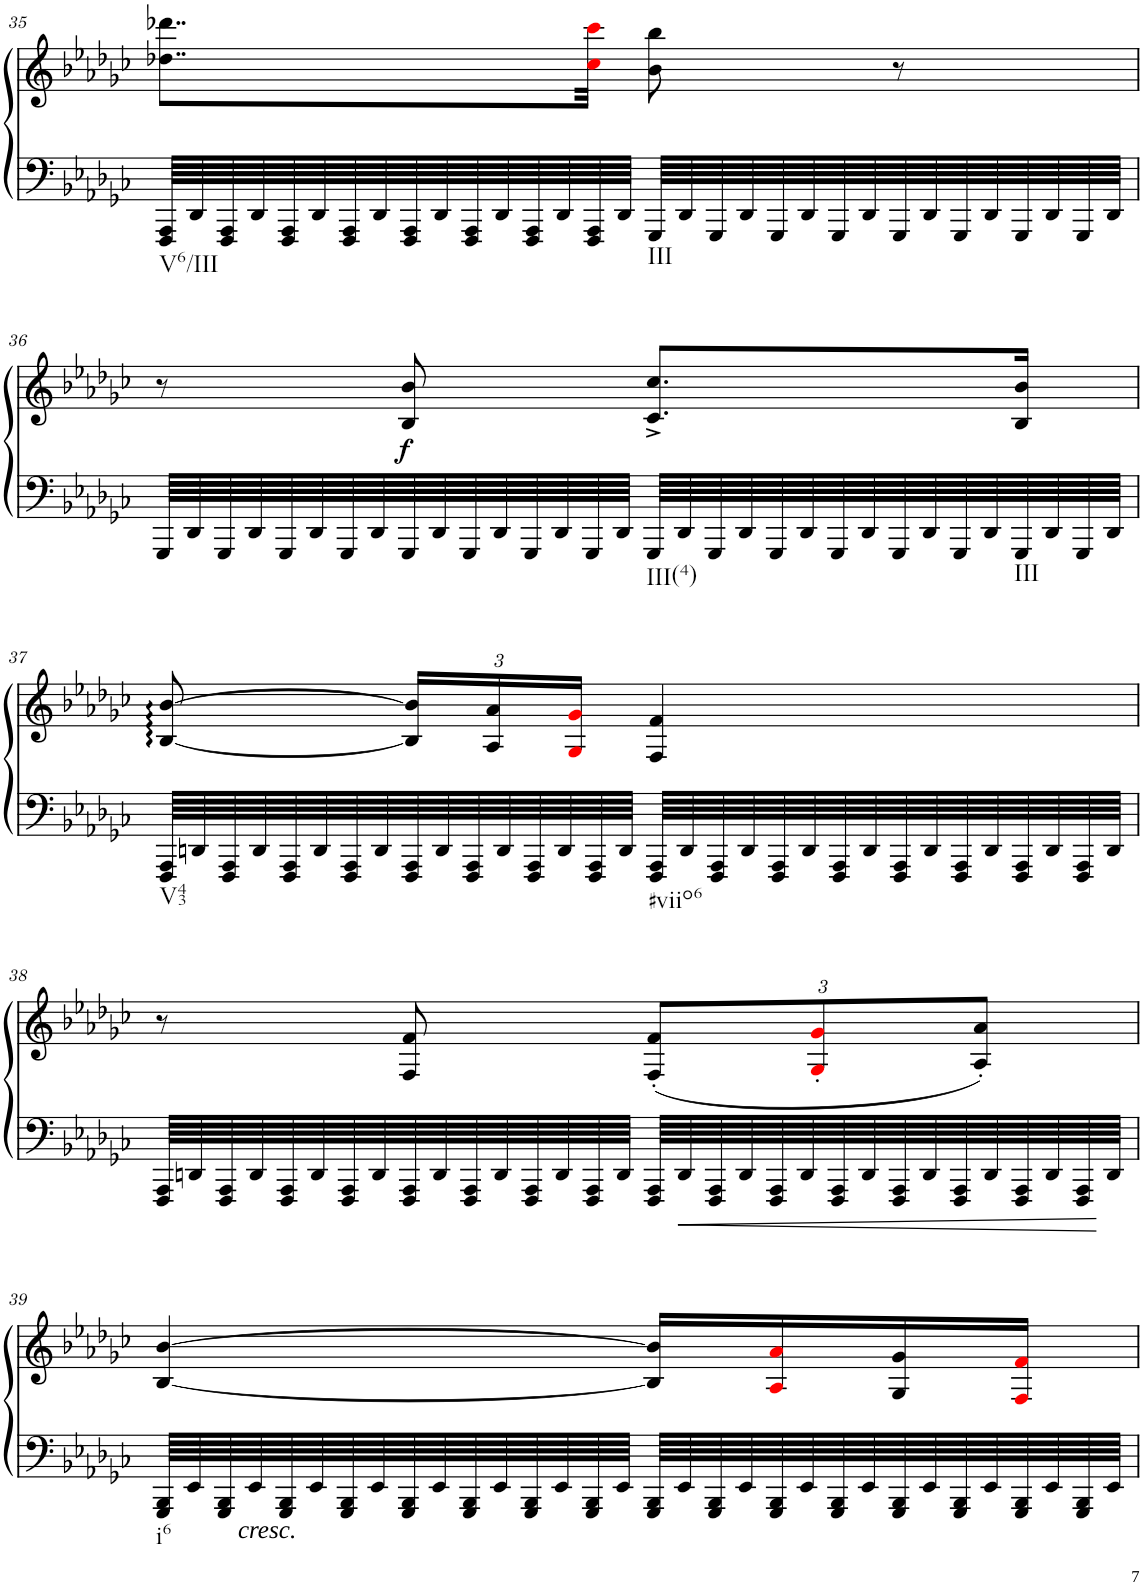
**kern	**kern	**dynam
*part1	*part1	*part1
*staff2	*staff1	*staff1/2
*I"Piano	*	*
*I'Pno.	*	*
!!LO:PB:g=z
*clefF4	*clefG2	*
*k[b-e-a-d-g-c-]	*k[b-e-a-d-g-c-]	*
*G-:	*G-:	*
*M2/4	*M2/4	*
=35	=35	=35
!LO:TX:b:t=V6/III	!	!
64FFF/ 64AAA-/LLLL	8..dd-X\ 8..ddd-X\L	.
64DD-/	.	.
64FFF/ 64AAA-/	.	.
64DD-/	.	.
64FFF/ 64AAA-/	.	.
64DD-/	.	.
64FFF/ 64AAA-/	.	.
64DD-/	.	.
64FFF/ 64AAA-/	.	.
64DD-/	.	.
64FFF/ 64AAA-/	.	.
64DD-/	.	.
64FFF/ 64AAA-/	.	.
64DD-/	.	.
64FFF/ 64AAA-/	32cc-i\ 32ccc-i\Jkk	.
64DD-/JJJJ	.	.
!LO:TX:b:t=III	!	!
64GGG-/LLLL	8b-\ 8bb-\	.
64DD-/	.	.
64GGG-/	.	.
64DD-/	.	.
64GGG-/	.	.
64DD-/	.	.
64GGG-/	.	.
64DD-/	.	.
64GGG-/	8r	.
64DD-/	.	.
64GGG-/	.	.
64DD-/	.	.
64GGG-/	.	.
64DD-/	.	.
64GGG-/	.	.
64DD-/JJJJ	.	.
!!LO:LB:g=z
=36	=36	=36
64GGG-/LLLL	8r	.
64DD-/	.	.
64GGG-/	.	.
64DD-/	.	.
64GGG-/	.	.
64DD-/	.	.
64GGG-/	.	.
64DD-/	.	.
!	!	!LO:DY:b
64GGG-/	8B-/ 8b-/	f
64DD-/	.	.
64GGG-/	.	.
64DD-/	.	.
64GGG-/	.	.
64DD-/	.	.
64GGG-/	.	.
64DD-/JJJJ	.	.
!LO:TX:b:t=III(4)	!	!
64GGG-/LLLL	8.c-/^ 8.cc-/^L	.
64DD-/	.	.
64GGG-/	.	.
64DD-/	.	.
64GGG-/	.	.
64DD-/	.	.
64GGG-/	.	.
64DD-/	.	.
64GGG-/	.	.
64DD-/	.	.
64GGG-/	.	.
64DD-/	.	.
!LO:TX:b:t=III	!	!
64GGG-/	16B-/ 16b-/Jk	.
64DD-/	.	.
64GGG-/	.	.
64DD-/JJJJ	.	.
!!LO:LB:g=z
=37	=37	=37
!LO:TX:b:t=V43	!	!
64FFF/ 64AAA-/LLLL	[<8B-/ [>8b-/	.
64DDn/	.	.
64FFF/ 64AAA-/	.	.
64DD/	.	.
64FFF/ 64AAA-/	.	.
64DD/	.	.
64FFF/ 64AAA-/	.	.
64DD/	.	.
*	*Xbrackettup	*
64FFF/ 64AAA-/	24B-/] 24b-/]LL	.
64DD/	.	.
64FFF/ 64AAA-/	.	.
.	24A-/ 24a-/	.
64DD/	.	.
64FFF/ 64AAA-/	.	.
64DD/	.	.
.	24G-i/ 24g-i/JJ	.
64FFF/ 64AAA-/	.	.
64DD/JJJJ	.	.
!LO:TX:b:t=#viio6	!	!
64FFF/ 64AAA-/LLLL	4F/ 4f/	.
64DD/	.	.
64FFF/ 64AAA-/	.	.
64DD/	.	.
64FFF/ 64AAA-/	.	.
64DD/	.	.
64FFF/ 64AAA-/	.	.
64DD/	.	.
64FFF/ 64AAA-/	.	.
64DD/	.	.
64FFF/ 64AAA-/	.	.
64DD/	.	.
64FFF/ 64AAA-/	.	.
64DD/	.	.
64FFF/ 64AAA-/	.	.
64DD/JJJJ	.	.
!!LO:LB:g=z
=38	=38	=38
64FFF/ 64AAA-/LLLL	8r	.
64DDn/	.	.
64FFF/ 64AAA-/	.	.
64DD/	.	.
64FFF/ 64AAA-/	.	.
64DD/	.	.
64FFF/ 64AAA-/	.	.
64DD/	.	.
64FFF/ 64AAA-/	8F/ 8f/	.
64DD/	.	.
64FFF/ 64AAA-/	.	.
64DD/	.	.
64FFF/ 64AAA-/	.	.
64DD/	.	.
64FFF/ 64AAA-/	.	.
64DD/JJJJ	.	.
64FFF/ 64AAA-/LLLL	(12F/' 12f/'L	.
64DD/	.	.
64FFF/ 64AAA-/	.	.
64DD/	.	.
64FFF/ 64AAA-/	.	.
64DD/	.	.
.	12G-i/' 12g-i/'	.
64FFF/ 64AAA-/	.	.
64DD/	.	.
64FFF/ 64AAA-/	.	.
64DD/	.	.
64FFF/ 64AAA-/	.	.
.	12A-/' 12a-/'J)	.
64DD/	.	.
64FFF/ 64AAA-/	.	.
64DD/	.	.
64FFF/ 64AAA-/	.	.
64DD/JJJJ	.	.
!!LO:LB:g=z
=39	=39	=39
!LO:TX:b:t=i6	!	!
64GGG-/ 64BBB-/LLLL	[<4B-/ [>4b-/	.
64EE-/	.	.
64GGG-/ 64BBB-/	.	.
64EE-/	.	.
!LO:TX:b:i:t=cresc.	!	!
64GGG-/ 64BBB-/	.	.
64EE-/	.	.
64GGG-/ 64BBB-/	.	.
64EE-/	.	.
64GGG-/ 64BBB-/	.	.
64EE-/	.	.
64GGG-/ 64BBB-/	.	.
64EE-/	.	.
64GGG-/ 64BBB-/	.	.
64EE-/	.	.
64GGG-/ 64BBB-/	.	.
64EE-/JJJJ	.	.
64GGG-/ 64BBB-/LLLL	16B-/] 16b-/]LL	.
64EE-/	.	.
64GGG-/ 64BBB-/	.	.
64EE-/	.	.
64GGG-/ 64BBB-/	16A-i/ 16a-i/	.
64EE-/	.	.
64GGG-/ 64BBB-/	.	.
64EE-/	.	.
64GGG-/ 64BBB-/	16G-/ 16g-/	.
64EE-/	.	.
64GGG-/ 64BBB-/	.	.
64EE-/	.	.
64GGG-/ 64BBB-/	16Fi/ 16fi/JJ	.
64EE-/	.	.
64GGG-/ 64BBB-/	.	.
64EE-/JJJJ	.	.
=	=	=
*-	*-	*-
